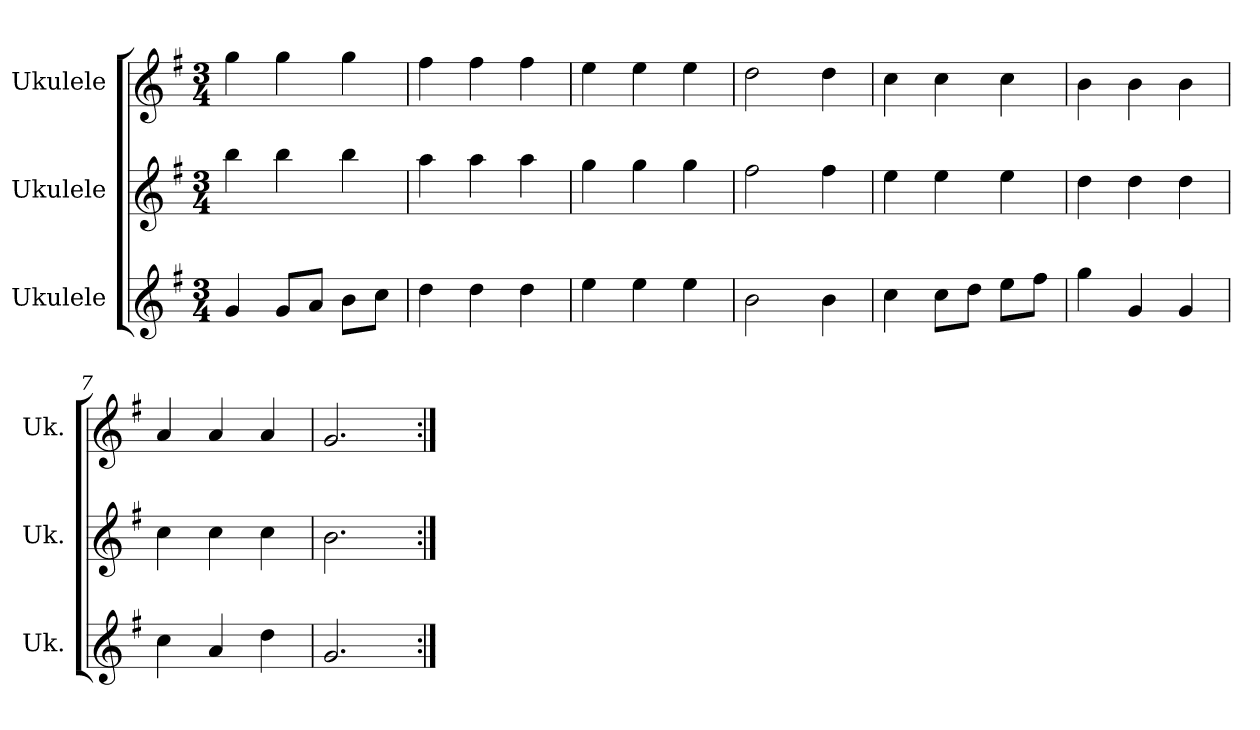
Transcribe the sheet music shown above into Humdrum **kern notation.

**kern	**kern	**kern
*part3	*part2	*part1
*staff3	*staff2	*staff1
*I"Ukulele	*I"Ukulele	*I"Ukulele
*I'Uk.	*I'Uk.	*I'Uk.
*clefG2	*clefG2	*clefG2
*k[f#]	*k[f#]	*k[f#]
*G:	*G:	*G:
*M3/4	*M3/4	*M3/4
=1	=1	=1
4g/	4bb\	4gg\
8g/L	4bb\	4gg\
8a/J	.	.
8b\L	4bb\	4gg\
8cc\J	.	.
=2	=2	=2
4dd\	4aa\	4ff#\
4dd\	4aa\	4ff#\
4dd\	4aa\	4ff#\
=3	=3	=3
4ee\	4gg\	4ee\
4ee\	4gg\	4ee\
4ee\	4gg\	4ee\
=4	=4	=4
2b\	2ff#\	2dd\
4b\	4ff#\	4dd\
=5	=5	=5
4cc\	4ee\	4cc\
8cc\L	4ee\	4cc\
8dd\J	.	.
8ee\L	4ee\	4cc\
8ff#\J	.	.
=6	=6	=6
4gg\	4dd\	4b\
4g/	4dd\	4b\
4g/	4dd\	4b\
=7	=7	=7
4cc\	4cc\	4a/
4a/	4cc\	4a/
4dd\	4cc\	4a/
=8	=8	=8
2.g/	2.b\	2.g/
=:|!	=:|!	=:|!
*-	*-	*-
